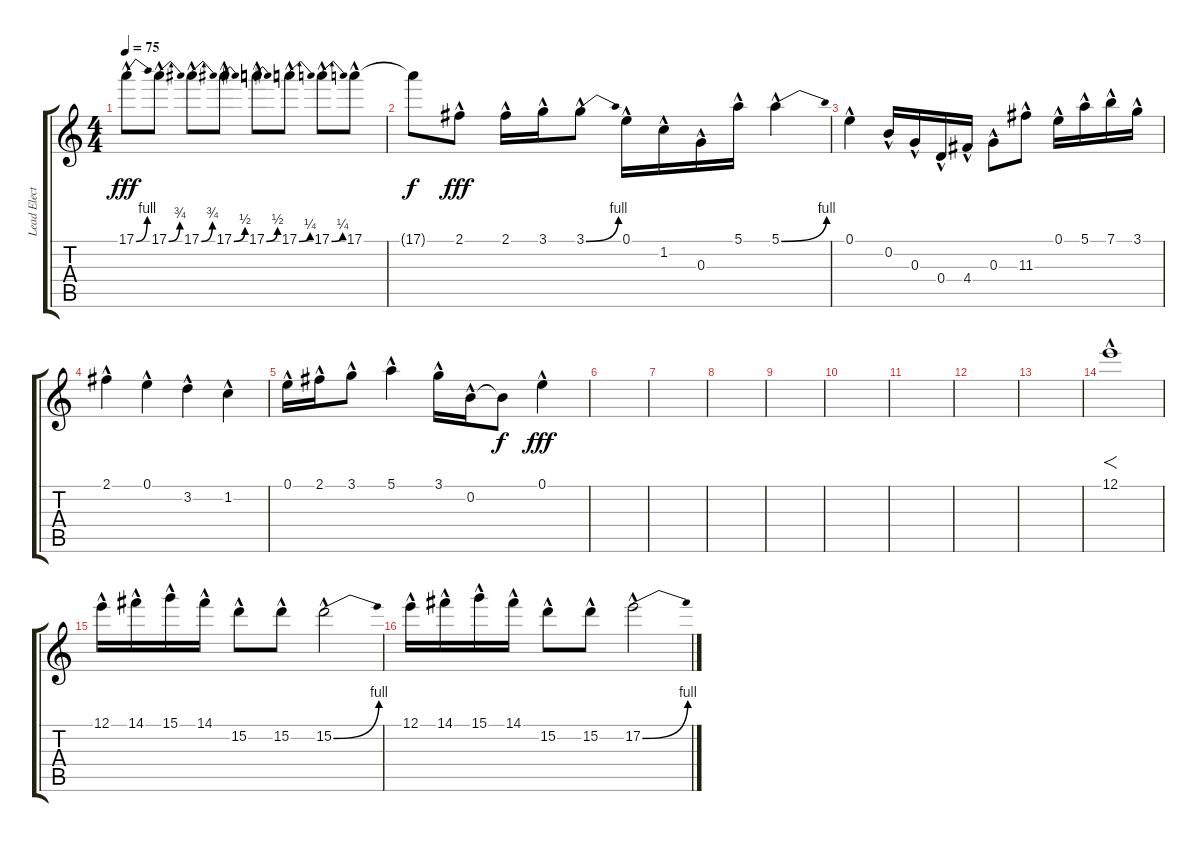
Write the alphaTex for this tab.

\track ("Lead Electric Guitar" "Lead Elect") {instrument distortionguitar}
\staff {score tabs}
\tuning (E4 B3 G3 D3 A2 E2) {hide}
\ts (4 4)
\tempo 75
\clef g2
\ks c
17.1{be (bend 0 0 60 4) hac}.8{dy fff} 17.1{be (bend 0 0 60 3) hac}.8 17.1{be (bend 0 0 60 3) hac}.8 17.1{be (bend 0 0 60 2) hac}.8 17.1{be (bend 0 0 60 2) hac}.8 17.1{be (bend 0 0 60 1) hac}.8 17.1{be (bend 0 0 60 1) hac}.8 17.1{hac}.8 |
17.1{t}.8{dy f} 2.1{hac}.8{dy fff} 2.1{hac}.16 3.1{hac}.16 3.1{be (bend 0 0 60 4) hac}.8 0.1{hac}.16 1.2{hac}.16 0.3{hac}.16 5.1{hac}.16 5.1{be (bend 0 0 60 4) hac}.4 |
0.1{hac}.4 0.2{hac}.16 0.3{hac}.16 0.4{hac}.16 4.4{hac}.16 0.3{hac}.8 11.3{hac}.8 0.1{hac}.16 5.1{hac}.16 7.1{hac}.16 3.1{hac}.16 |
2.1{hac}.4 0.1{hac}.4 3.2{hac}.4 1.2{hac}.4 |
0.1{hac}.16 2.1{hac}.16 3.1{hac}.8 5.1{hac}.4 3.1{hac}.16 0.2{hac}.16 0.2{t}.8{dy f} 0.1{hac}.4{dy fff} |
|
|
|
|
|
|
|
|
12.1{hac}.1{f} |
12.1{hac}.16 14.1{hac}.16 15.1{hac}.16 14.1{hac}.16 15.2{hac}.8 15.2{hac}.8 15.2{be (bend 0 0 60 4) hac}.2 |
12.1{hac}.16 14.1{hac}.16 15.1{hac}.16 14.1{hac}.16 15.2{hac}.8 15.2{hac}.8 17.2{be (bend 0 0 60 4) hac}.2
